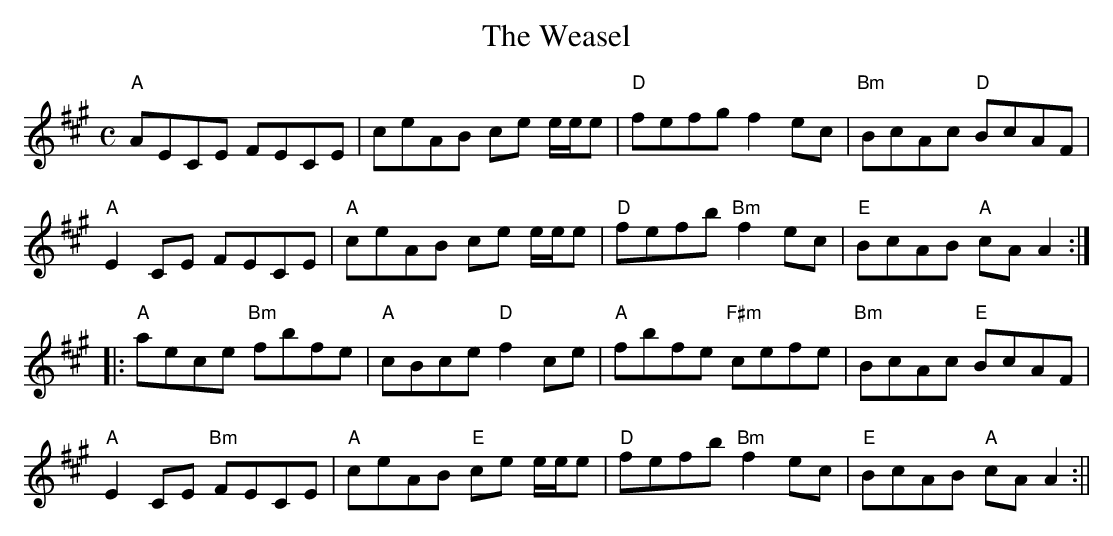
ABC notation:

X:1
T:The Weasel
M:C
L:1/8
K:A
"A"AECE FECE|ceAB ce e/2e/2e|"D"fefg f2 ec|"Bm"BcAc "D"BcAF|
"A"E2 CE FECE|"A"ceAB ce e/2e/2e|"D"fefb "Bm"f2 ec|"E"BcAB "A"cA A2:|
|:"A"aece "Bm"fbfe|"A"cBce "D"f2 ce|"A"fbfe "F#m"cefe|"Bm"BcAc "E"BcAF|
"A"E2 CE "Bm"FECE|"A"ceAB "E"ce e/2e/2e|"D"fefb "Bm"f2 ec|"E"BcAB "A"cA A2:||
